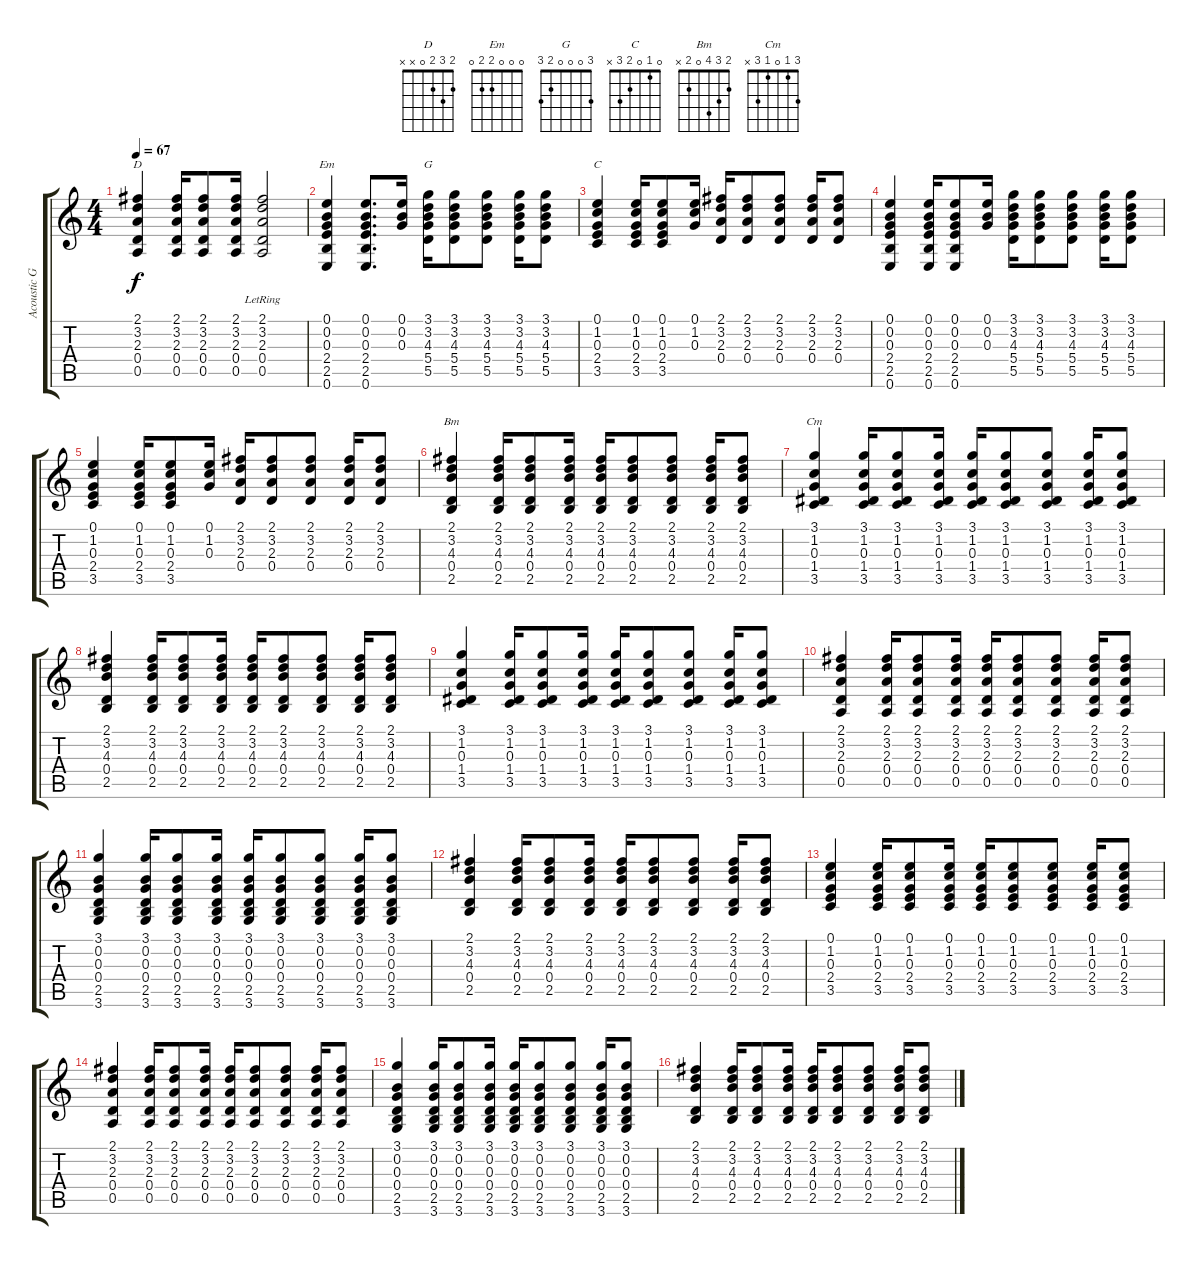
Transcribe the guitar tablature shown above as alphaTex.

\track ("Acoustic Guitar" "Acoustic G") {instrument acousticguitarsteel}
\staff {score tabs}
\tuning (E4 B3 G3 D3 A2 E2) {hide}
\chord ("D" 2 3 2 0 x x)
\chord ("Em" 0 0 0 2 2 0)
\chord ("G" 3 0 0 0 2 3)
\chord ("C" 0 1 0 2 3 x)
\chord ("Bm" 2 3 4 0 2 x)
\chord ("Cm" 3 1 0 1 3 x)
\ts (4 4)
\tempo 67
\clef g2
\ks c
(2.1 3.2 2.3 0.4 0.5).4{ch "D" dy f} (2.1 3.2 2.3 0.4 0.5).16 (2.1 3.2 2.3 0.4 0.5).8 (2.1 3.2 2.3 0.4 0.5).16 (2.1{lr} 3.2 2.3 0.4 0.5).2 |
(0.1 0.2 0.3 2.4 2.5 0.6).4{ch "Em"} (0.1 0.2 0.3 2.4 2.5 0.6).8{d} (0.1 0.2 0.3).16 (3.1 3.2 4.3 5.4 5.5).16{ch "G"} (3.1 3.2 4.3 5.4 5.5).8 (3.1 3.2 4.3 5.4 5.5).8 (3.1 3.2 4.3 5.4 5.5).16 (3.1 3.2 4.3 5.4 5.5).8 |
(0.1 1.2 0.3 2.4 3.5).4{ch "C"} (0.1 1.2 0.3 2.4 3.5).16 (0.1 1.2 0.3 2.4 3.5).8 (0.1 1.2 0.3).16 (2.1 3.2 2.3 0.4).16 (2.1 3.2 2.3 0.4).8 (2.1 3.2 2.3 0.4).8 (2.1 3.2 2.3 0.4).16 (2.1 3.2 2.3 0.4).8 |
(0.1 0.2 0.3 2.4 2.5 0.6).4 (0.1 0.2 0.3 2.4 2.5 0.6).16 (0.1 0.2 0.3 2.4 2.5 0.6).8 (0.1 0.2 0.3).16 (3.1 3.2 4.3 5.4 5.5).16 (3.1 3.2 4.3 5.4 5.5).8 (3.1 3.2 4.3 5.4 5.5).8 (3.1 3.2 4.3 5.4 5.5).16 (3.1 3.2 4.3 5.4 5.5).8 |
(0.1 1.2 0.3 2.4 3.5).4 (0.1 1.2 0.3 2.4 3.5).16 (0.1 1.2 0.3 2.4 3.5).8 (0.1 1.2 0.3).16 (2.1 3.2 2.3 0.4).16 (2.1 3.2 2.3 0.4).8 (2.1 3.2 2.3 0.4).8 (2.1 3.2 2.3 0.4).16 (2.1 3.2 2.3 0.4).8 |
(2.1 3.2 4.3 0.4 2.5).4{ch "Bm"} (2.1 3.2 4.3 0.4 2.5).16 (2.1 3.2 4.3 0.4 2.5).8 (2.1 3.2 4.3 0.4 2.5).16 (2.1 3.2 4.3 0.4 2.5).16 (2.1 3.2 4.3 0.4 2.5).8 (2.1 3.2 4.3 0.4 2.5).8 (2.1 3.2 4.3 0.4 2.5).16 (2.1 3.2 4.3 0.4 2.5).8 |
(3.1 1.2 0.3 1.4 3.5).4{ch "Cm"} (3.1 1.2 0.3 1.4 3.5).16 (3.1 1.2 0.3 1.4 3.5).8 (3.1 1.2 0.3 1.4 3.5).16 (3.1 1.2 0.3 1.4 3.5).16 (3.1 1.2 0.3 1.4 3.5).8 (3.1 1.2 0.3 1.4 3.5).8 (3.1 1.2 0.3 1.4 3.5).16 (3.1 1.2 0.3 1.4 3.5).8 |
(2.1 3.2 4.3 0.4 2.5).4 (2.1 3.2 4.3 0.4 2.5).16 (2.1 3.2 4.3 0.4 2.5).8 (2.1 3.2 4.3 0.4 2.5).16 (2.1 3.2 4.3 0.4 2.5).16 (2.1 3.2 4.3 0.4 2.5).8 (2.1 3.2 4.3 0.4 2.5).8 (2.1 3.2 4.3 0.4 2.5).16 (2.1 3.2 4.3 0.4 2.5).8 |
(3.1 1.2 0.3 1.4 3.5).4 (3.1 1.2 0.3 1.4 3.5).16 (3.1 1.2 0.3 1.4 3.5).8 (3.1 1.2 0.3 1.4 3.5).16 (3.1 1.2 0.3 1.4 3.5).16 (3.1 1.2 0.3 1.4 3.5).8 (3.1 1.2 0.3 1.4 3.5).8 (3.1 1.2 0.3 1.4 3.5).16 (3.1 1.2 0.3 1.4 3.5).8 |
(2.1 3.2 2.3 0.4 0.5).4 (2.1 3.2 2.3 0.4 0.5).16 (2.1 3.2 2.3 0.4 0.5).8 (2.1 3.2 2.3 0.4 0.5).16 (2.1 3.2 2.3 0.4 0.5).16 (2.1 3.2 2.3 0.4 0.5).8 (2.1 3.2 2.3 0.4 0.5).8 (2.1 3.2 2.3 0.4 0.5).16 (2.1 3.2 2.3 0.4 0.5).8 |
(3.1 0.2 0.3 0.4 2.5 3.6).4 (3.1 0.2 0.3 0.4 2.5 3.6).16 (3.1 0.2 0.3 0.4 2.5 3.6).8 (3.1 0.2 0.3 0.4 2.5 3.6).16 (3.1 0.2 0.3 0.4 2.5 3.6).16 (3.1 0.2 0.3 0.4 2.5 3.6).8 (3.1 0.2 0.3 0.4 2.5 3.6).8 (3.1 0.2 0.3 0.4 2.5 3.6).16 (3.1 0.2 0.3 0.4 2.5 3.6).8 |
(2.1 3.2 4.3 0.4 2.5).4 (2.1 3.2 4.3 0.4 2.5).16 (2.1 3.2 4.3 0.4 2.5).8 (2.1 3.2 4.3 0.4 2.5).16 (2.1 3.2 4.3 0.4 2.5).16 (2.1 3.2 4.3 0.4 2.5).8 (2.1 3.2 4.3 0.4 2.5).8 (2.1 3.2 4.3 0.4 2.5).16 (2.1 3.2 4.3 0.4 2.5).8 |
(0.1 1.2 0.3 2.4 3.5).4 (0.1 1.2 0.3 2.4 3.5).16 (0.1 1.2 0.3 2.4 3.5).8 (0.1 1.2 0.3 2.4 3.5).16 (0.1 1.2 0.3 2.4 3.5).16 (0.1 1.2 0.3 2.4 3.5).8 (0.1 1.2 0.3 2.4 3.5).8 (0.1 1.2 0.3 2.4 3.5).16 (0.1 1.2 0.3 2.4 3.5).8 |
(2.1 3.2 2.3 0.4 0.5).4 (2.1 3.2 2.3 0.4 0.5).16 (2.1 3.2 2.3 0.4 0.5).8 (2.1 3.2 2.3 0.4 0.5).16 (2.1 3.2 2.3 0.4 0.5).16 (2.1 3.2 2.3 0.4 0.5).8 (2.1 3.2 2.3 0.4 0.5).8 (2.1 3.2 2.3 0.4 0.5).16 (2.1 3.2 2.3 0.4 0.5).8 |
(3.1 0.2 0.3 0.4 2.5 3.6).4 (3.1 0.2 0.3 0.4 2.5 3.6).16 (3.1 0.2 0.3 0.4 2.5 3.6).8 (3.1 0.2 0.3 0.4 2.5 3.6).16 (3.1 0.2 0.3 0.4 2.5 3.6).16 (3.1 0.2 0.3 0.4 2.5 3.6).8 (3.1 0.2 0.3 0.4 2.5 3.6).8 (3.1 0.2 0.3 0.4 2.5 3.6).16 (3.1 0.2 0.3 0.4 2.5 3.6).8 |
(2.1 3.2 4.3 0.4 2.5).4 (2.1 3.2 4.3 0.4 2.5).16 (2.1 3.2 4.3 0.4 2.5).8 (2.1 3.2 4.3 0.4 2.5).16 (2.1 3.2 4.3 0.4 2.5).16 (2.1 3.2 4.3 0.4 2.5).8 (2.1 3.2 4.3 0.4 2.5).8 (2.1 3.2 4.3 0.4 2.5).16 (2.1 3.2 4.3 0.4 2.5).8
